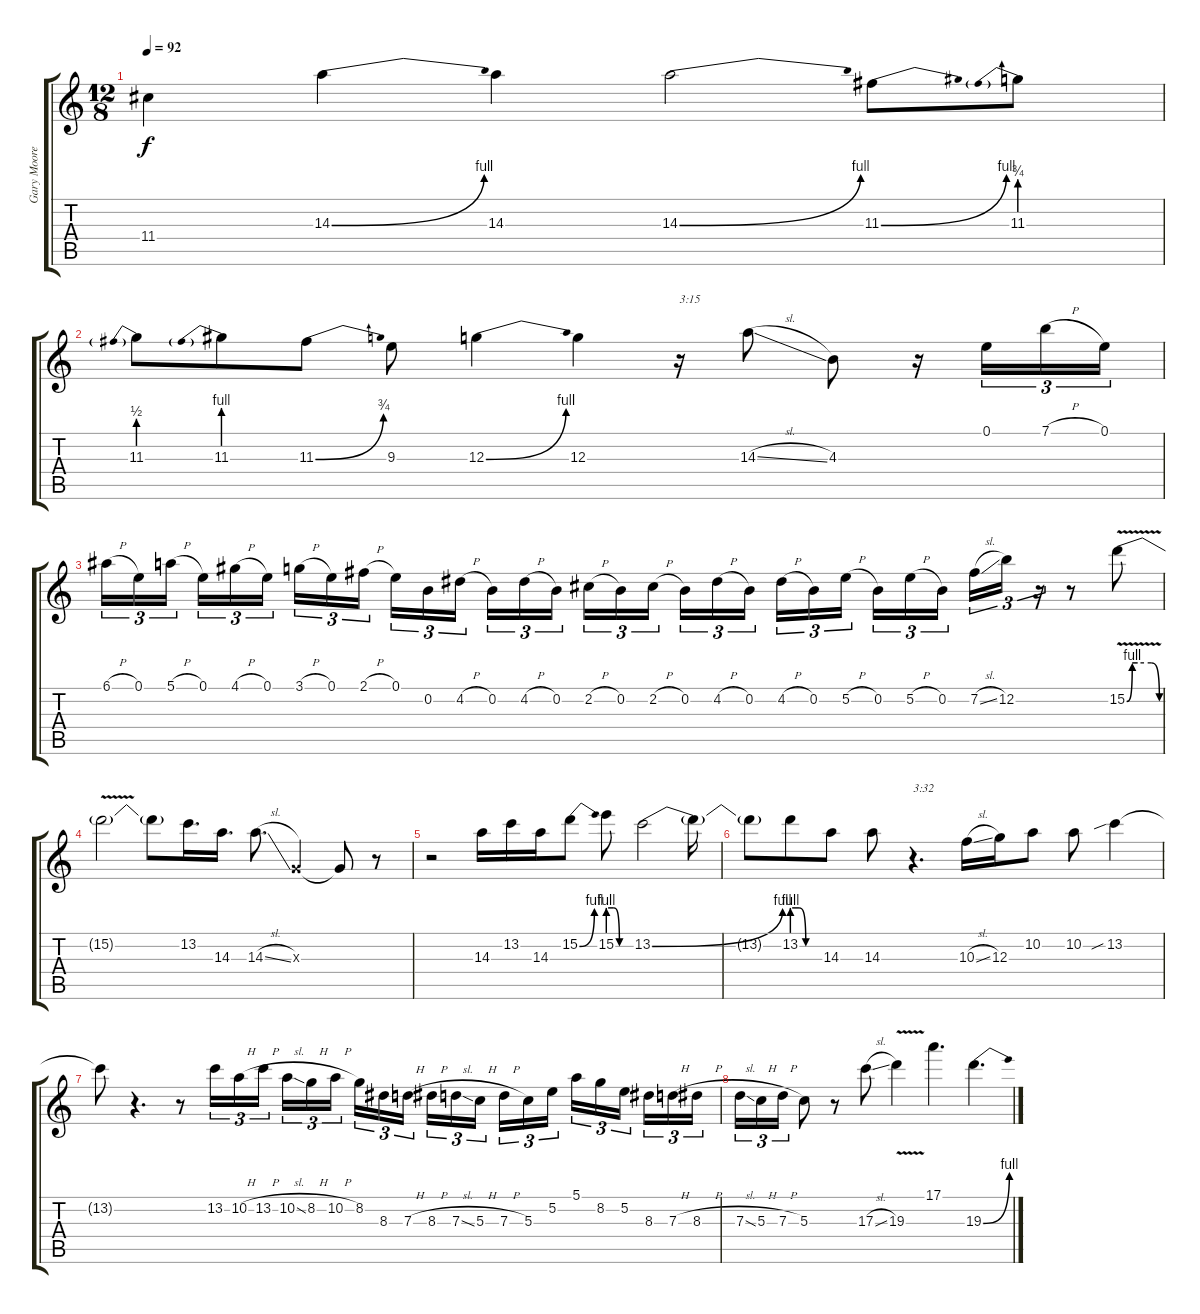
\track ("Gary Moore" "Gary Moore") {instrument distortionguitar}
\staff {score tabs}
\tuning (E4 B3 G3 D3 A2 E2) {hide}
\ts (12 8)
\tempo 92
\clef g2
\ks c
11.4{t}.4{dy f} 14.3{be (bend 0 0 60 4)}.4 14.3.4 14.3{be (bend 0 0 60 4)}.2 11.3{be (bend 0 0 60 4)}.8 11.3{be (prebend 0 3 60 3)}.8 |
11.3{be (prebend 0 2 60 2)}.8 11.3{be (prebend 0 4 60 4)}.8 11.3{be (bend 0 0 60 3)}.8 9.3.8 12.3{be (bend 0 0 60 4)}.4 12.3.4 r.16{txt "3:15"} 14.3{sl}.8 4.3.8 r.16 0.1.16{tu (3 2)} 7.1{h}.16{tu (3 2)} 0.1.16{tu (3 2)} |
6.1{h}.16{tu (3 2)} 0.1.16{tu (3 2)} 5.1{h}.16{tu (3 2) beam splitsecondary} 0.1.16{tu (3 2)} 4.1{h}.16{tu (3 2)} 0.1.16{tu (3 2) beam splitsecondary} 3.1{h}.16{tu (3 2)} 0.1.16{tu (3 2)} 2.1{h}.16{tu (3 2)} 0.1.16{tu (3 2)} 0.2.16{tu (3 2)} 4.2{h}.16{tu (3 2) beam splitsecondary} 0.2.16{tu (3 2)} 4.2{h}.16{tu (3 2)} 0.2.16{tu (3 2) beam splitsecondary} 2.2{h}.16{tu (3 2)} 0.2.16{tu (3 2)} 2.2{h}.16{tu (3 2)} 0.2.16{tu (3 2)} 4.2{h}.16{tu (3 2)} 0.2.16{tu (3 2) beam splitsecondary} 4.2{h}.16{tu (3 2)} 0.2.16{tu (3 2)} 5.2{h}.16{tu (3 2) beam splitsecondary} 0.2.16{tu (3 2)} 5.2{h}.16{tu (3 2)} 0.2.16{tu (3 2)} 7.2{sl}.16{tu (3 2)} 12.2.16{tu (3 2)} r.16{tu (3 2)} r.8 15.2{be (custom 0 0 10 4 20 4 45 4 60 0) v}.8 |
15.2{t}.2 15.2{t}.8 13.2.16{d} 14.3.16{d} 14.3{sl}.8{d} 0.3{x}.4 0.3{t}.8 r.8 |
r.2 14.3.16 13.2.16 14.3.16 15.2{be (bend 0 0 60 4)}.8 15.2{be (custom 0 4 15 4 30 0 60 0)}.8 13.2{be (bend 0 0 60 4)}.2 13.2{t}.16 |
13.2{t}.8 13.2{be (custom 0 4 15 4 30 0 60 0)}.8 14.3.8 14.3.8 r.4{d txt "3:32"} 10.3{sl}.16 12.3.16 10.2.8 10.2.8 13.2{sib}.4 |
13.2{t}.8 r.4{d} r.8 13.2.16{tu (3 2)} 10.2{h}.16{tu (3 2)} 13.2{h}.16{tu (3 2)} 10.2{sl}.16{tu (3 2)} 8.2{h}.16{tu (3 2)} 10.2{h}.16{tu (3 2) beam splitsecondary} 8.2.16{tu (3 2)} 8.3.16{tu (3 2)} 7.3{h}.16{tu (3 2) beam splitsecondary} 8.3{h}.16{tu (3 2)} 7.3{sl}.16{tu (3 2)} 5.3{h}.16{tu (3 2)} 7.3{h}.16{tu (3 2)} 5.3.16{tu (3 2)} 5.2.16{tu (3 2) beam splitsecondary} 5.1.16{tu (3 2)} 8.2.16{tu (3 2)} 5.2.16{tu (3 2) beam splitsecondary} 8.3.16{tu (3 2)} 7.3{h}.16{tu (3 2)} 8.3{h}.16{tu (3 2)} |
7.3{sl}.16{tu (3 2)} 5.3{h}.16{tu (3 2)} 7.3{h}.16{tu (3 2)} 5.3.8 r.8 17.3{sl}.8 19.3{v}.4 17.1.4{d} 19.3{be (bend 0 0 60 4)}.4{d}
